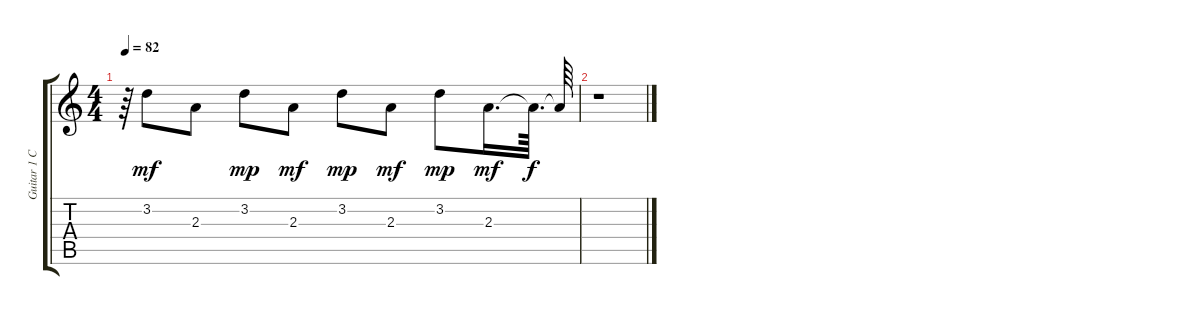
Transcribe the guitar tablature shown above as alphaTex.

\track ("Guitar 1 Clean" "Guitar 1 C") {instrument electricguitarclean}
\staff {score tabs}
\tuning (E4 B3 G3 D3 A2 E2) {hide}
\ts (4 4)
\tempo 82
\clef g2
\ks c
r.64{dy f} 3.2.8{dy mf} 2.3.8{volume 0} 3.2.8{dy mp} 2.3.8{dy mf} 3.2.8{dy mp} 2.3.8{dy mf} 3.2.8{dy mp} 2.3.16{d dy mf} 2.3{t}.64{d dy f} 2.3{t}.64 |
r.1
